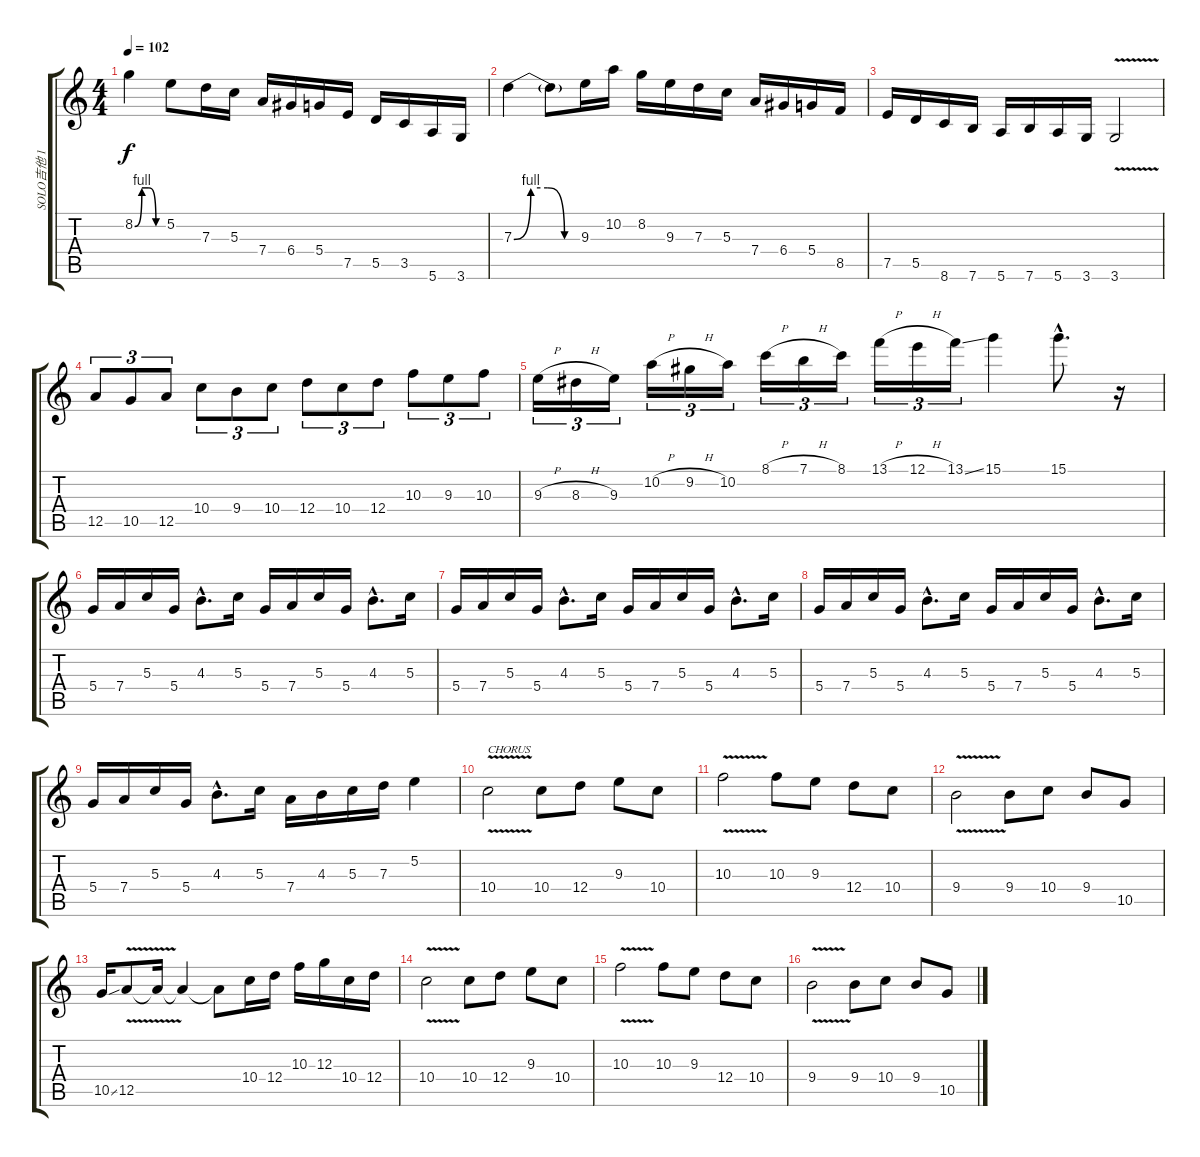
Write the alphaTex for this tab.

\track ("SOLO吉他 1" "SOLO吉他 1") {instrument distortionguitar}
\staff {score tabs}
\tuning (E4 B3 G3 D3 A2 E2) {hide}
\ts (4 4)
\tempo 102
\clef g2
\ks c
8.2{be (custom 0 0 15 4 30 4 45 0 60 0)}.4{dy f} 5.2.8 7.3.16 5.3.16 7.4.16 6.4.16 5.4.16 7.5.16 5.5.16 3.5.16 5.6.16 3.6.16 |
7.3{be (custom 0 0 15 4 30 4 45 0 60 0)}.4 7.3{t}.8 9.3.16 10.2.16 8.2.16 9.3.16 7.3.16 5.3.16 7.4.16 6.4.16 5.4.16 8.5.16 |
7.5.16 5.5.16 8.6.16 7.6.16 5.6.16 7.6.16 5.6.16 3.6.16 3.6{v}.2 |
12.5.8{tu (3 2)} 10.5.8{tu (3 2)} 12.5.8{tu (3 2)} 10.4.8{tu (3 2)} 9.4.8{tu (3 2)} 10.4.8{tu (3 2)} 12.4.8{tu (3 2)} 10.4.8{tu (3 2)} 12.4.8{tu (3 2)} 10.3.8{tu (3 2)} 9.3.8{tu (3 2)} 10.3.8{tu (3 2)} |
9.3{h}.16{tu (3 2)} 8.3{h}.16{tu (3 2)} 9.3.16{tu (3 2)} 10.2{h}.16{tu (3 2)} 9.2{h}.16{tu (3 2)} 10.2.16{tu (3 2)} 8.1{h}.16{tu (3 2)} 7.1{h}.16{tu (3 2)} 8.1.16{tu (3 2)} 13.1{h}.16{tu (3 2)} 12.1{h}.16{tu (3 2)} 13.1{ss}.16{tu (3 2)} 15.1.4 15.1{hac}.8{d} r.16 |
5.4.16{volume 12} 7.4.16 5.3.16 5.4.16 4.3{hac}.8{d} 5.3.16 5.4.16 7.4.16 5.3.16 5.4.16 4.3{hac}.8{d} 5.3.16 |
5.4.16 7.4.16 5.3.16 5.4.16 4.3{hac}.8{d} 5.3.16 5.4.16 7.4.16 5.3.16 5.4.16 4.3{hac}.8{d} 5.3.16 |
5.4.16 7.4.16 5.3.16 5.4.16 4.3{hac}.8{d} 5.3.16 5.4.16 7.4.16 5.3.16 5.4.16 4.3{hac}.8{d} 5.3.16 |
5.4.16 7.4.16 5.3.16 5.4.16 4.3{hac}.8{d} 5.3.16 7.4.16 4.3.16 5.3.16 7.3.16 5.2.4 |
10.4{v}.2{txt "CHORUS"} 10.4.8 12.4.8 9.3.8 10.4.8 |
10.3{v}.2{volume 14} 10.3.8 9.3.8 12.4.8 10.4.8 |
9.4{v}.2{volume 10} 9.4.8 10.4.8 9.4.8 10.5.8 |
10.5{ss}.16 12.5{v}.8 12.5{t}.16 12.5{t}.4 12.5{t}.8 10.4.16{volume 14} 12.4.16 10.3.16 12.3.16 10.4.16 12.4.16 |
10.4{v}.2{volume 10} 10.4.8 12.4.8 9.3.8 10.4.8 |
10.3{v}.2{volume 14} 10.3.8 9.3.8 12.4.8 10.4.8 |
9.4{v}.2{volume 10} 9.4.8 10.4.8 9.4.8 10.5.8
